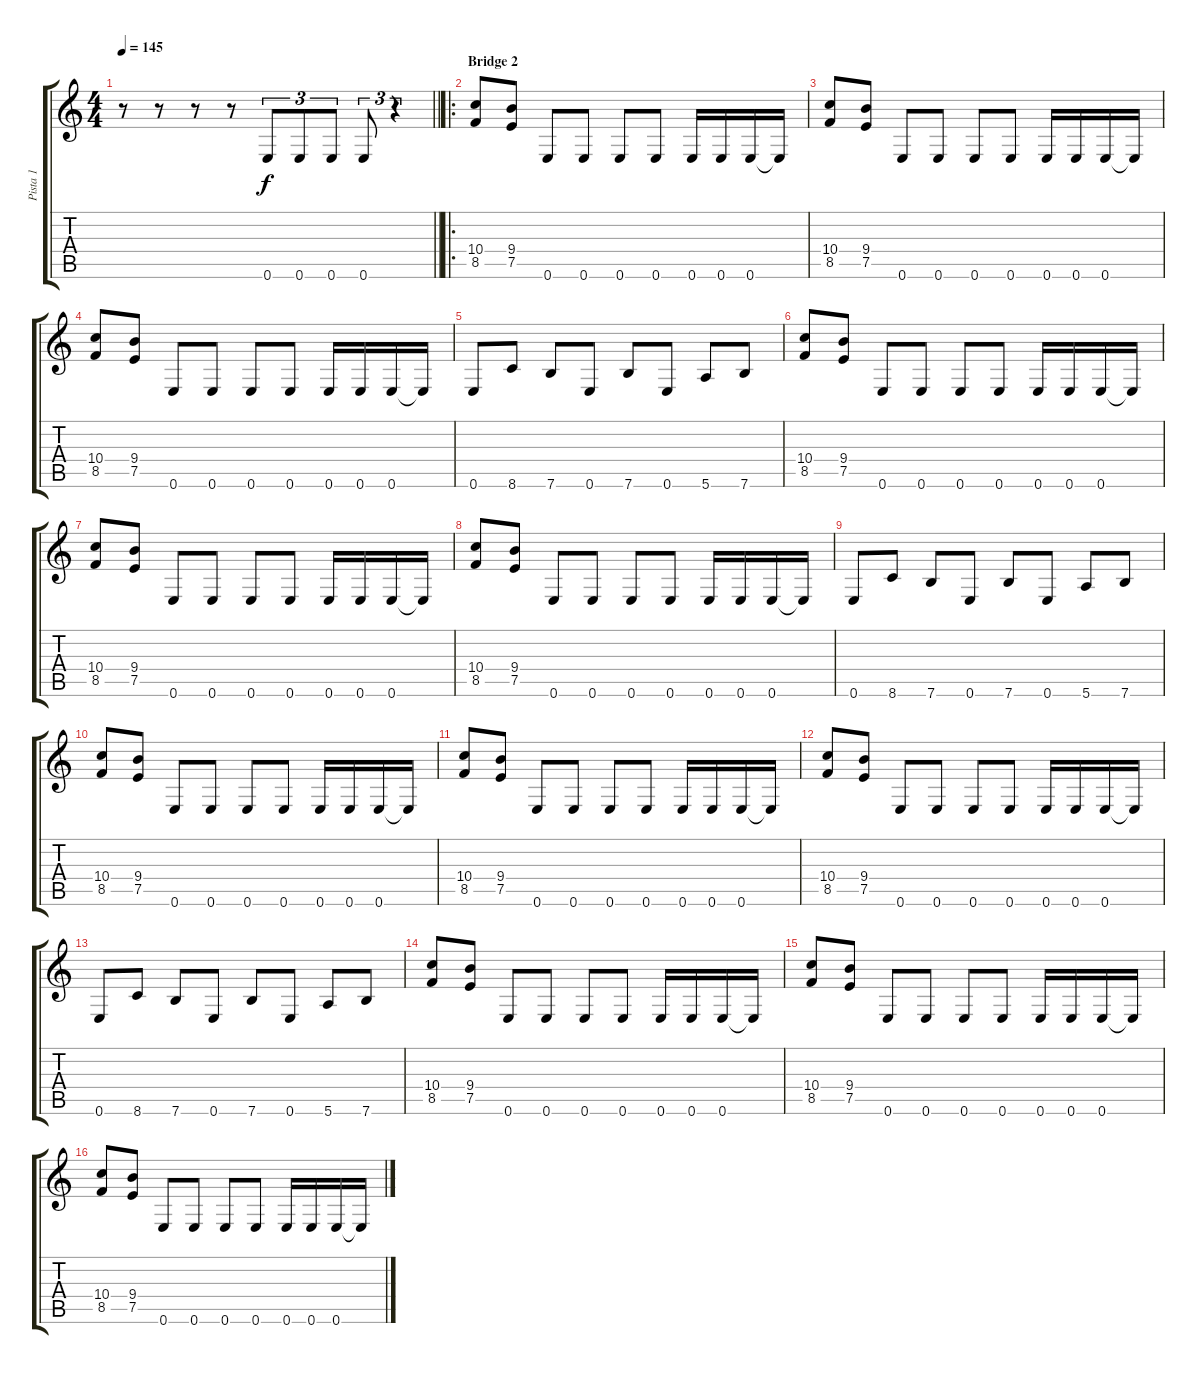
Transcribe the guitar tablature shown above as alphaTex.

\track ("Pista 1" "Pista 1") {instrument overdrivenguitar}
\staff {score tabs}
\tuning (E4 B3 G3 D3 A2 E2) {hide}
\ts (4 4)
\tempo 145
\clef g2
\barLineRight lightlight
\ks c
r.8{dy f} r.8 r.8 r.8 0.6.8{tu (3 2)} 0.6.8{tu (3 2)} 0.6.8{tu (3 2)} 0.6.8{tu (3 2)} r.4{tu (3 2)} |
\ro
\section ("" "Bridge 2")
(10.4 8.5).8 (9.4 7.5).8 0.6.8 0.6.8 0.6.8 0.6.8 0.6.16 0.6.16 0.6.16 0.6{t}.16 |
(10.4 8.5).8 (9.4 7.5).8 0.6.8 0.6.8 0.6.8 0.6.8 0.6.16 0.6.16 0.6.16 0.6{t}.16 |
(10.4 8.5).8 (9.4 7.5).8 0.6.8 0.6.8 0.6.8 0.6.8 0.6.16 0.6.16 0.6.16 0.6{t}.16 |
0.6.8 8.6.8 7.6.8 0.6.8 7.6.8 0.6.8 5.6.8 7.6.8 |
(10.4 8.5).8 (9.4 7.5).8 0.6.8 0.6.8 0.6.8 0.6.8 0.6.16 0.6.16 0.6.16 0.6{t}.16 |
(10.4 8.5).8 (9.4 7.5).8 0.6.8 0.6.8 0.6.8 0.6.8 0.6.16 0.6.16 0.6.16 0.6{t}.16 |
(10.4 8.5).8 (9.4 7.5).8 0.6.8 0.6.8 0.6.8 0.6.8 0.6.16 0.6.16 0.6.16 0.6{t}.16 |
0.6.8 8.6.8 7.6.8 0.6.8 7.6.8 0.6.8 5.6.8 7.6.8 |
(10.4 8.5).8 (9.4 7.5).8 0.6.8 0.6.8 0.6.8 0.6.8 0.6.16 0.6.16 0.6.16 0.6{t}.16 |
(10.4 8.5).8 (9.4 7.5).8 0.6.8 0.6.8 0.6.8 0.6.8 0.6.16 0.6.16 0.6.16 0.6{t}.16 |
(10.4 8.5).8 (9.4 7.5).8 0.6.8 0.6.8 0.6.8 0.6.8 0.6.16 0.6.16 0.6.16 0.6{t}.16 |
0.6.8 8.6.8 7.6.8 0.6.8 7.6.8 0.6.8 5.6.8 7.6.8 |
(10.4 8.5).8 (9.4 7.5).8 0.6.8 0.6.8 0.6.8 0.6.8 0.6.16 0.6.16 0.6.16 0.6{t}.16 |
(10.4 8.5).8 (9.4 7.5).8 0.6.8 0.6.8 0.6.8 0.6.8 0.6.16 0.6.16 0.6.16 0.6{t}.16 |
(10.4 8.5).8 (9.4 7.5).8 0.6.8 0.6.8 0.6.8 0.6.8 0.6.16 0.6.16 0.6.16 0.6{t}.16
